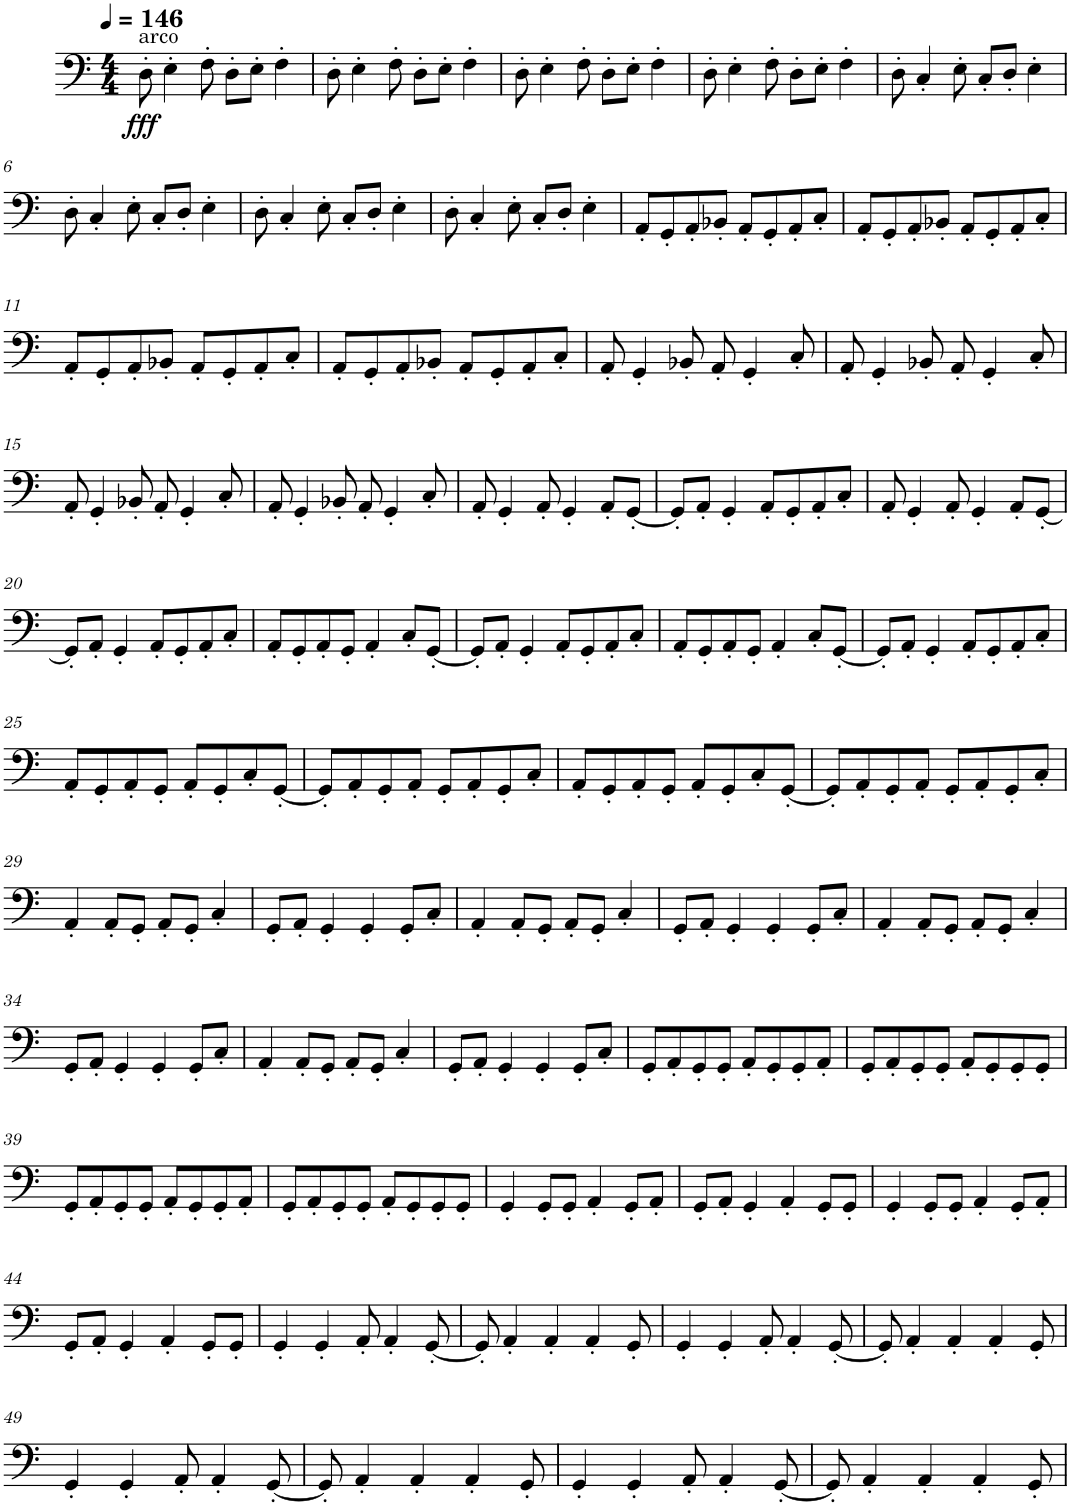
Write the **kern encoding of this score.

**kern	**dynam
*part1	*part1
*staff1	*staff1
*I"Violoncelo	*
*I'Vc.	*
*clefF4	*
*k[]	*
*M4/4	*
*MM146	*
=1	=1
!LO:TX:a:t=arco	!
!	!LO:DY:b
8D'\	fff
4E'\	.
8F'\	.
8D'\L	.
8E'\J	.
4F'\	.
=2	=2
8D'\	.
4E'\	.
8F'\	.
8D'\L	.
8E'\J	.
4F'\	.
=3	=3
8D'\	.
4E'\	.
8F'\	.
8D'\L	.
8E'\J	.
4F'\	.
=4	=4
8D'\	.
4E'\	.
8F'\	.
8D'\L	.
8E'\J	.
4F'\	.
=5	=5
8D'\	.
4C'/	.
8E'\	.
8C'/L	.
8D'/J	.
4E'\	.
!!LO:LB:g=z
=6	=6
8D'\	.
4C'/	.
8E'\	.
8C'/L	.
8D'/J	.
4E'\	.
=7	=7
8D'\	.
4C'/	.
8E'\	.
8C'/L	.
8D'/J	.
4E'\	.
=8	=8
8D'\	.
4C'/	.
8E'\	.
8C'/L	.
8D'/J	.
4E'\	.
=9	=9
8AA'/L	.
8GG'/	.
8AA'/	.
8BB-X'/J	.
8AA'/L	.
8GG'/	.
8AA'/	.
8C'/J	.
=10	=10
8AA'/L	.
8GG'/	.
8AA'/	.
8BB-X'/J	.
8AA'/L	.
8GG'/	.
8AA'/	.
8C'/J	.
!!LO:LB:g=z
=11	=11
8AA'/L	.
8GG'/	.
8AA'/	.
8BB-X'/J	.
8AA'/L	.
8GG'/	.
8AA'/	.
8C'/J	.
=12	=12
8AA'/L	.
8GG'/	.
8AA'/	.
8BB-X'/J	.
8AA'/L	.
8GG'/	.
8AA'/	.
8C'/J	.
=13	=13
8AA'/	.
4GG'/	.
8BB-X'/	.
8AA'/	.
4GG'/	.
8C'/	.
=14	=14
8AA'/	.
4GG'/	.
8BB-X'/	.
8AA'/	.
4GG'/	.
8C'/	.
!!LO:LB:g=z
=15	=15
8AA'/	.
4GG'/	.
8BB-X'/	.
8AA'/	.
4GG'/	.
8C'/	.
=16	=16
8AA'/	.
4GG'/	.
8BB-X'/	.
8AA'/	.
4GG'/	.
8C'/	.
=17	=17
8AA'/	.
4GG'/	.
8AA'/	.
4GG'/	.
8AA'/L	.
[8GG'/J	.
=18	=18
8GG'/L]	.
8AA'/J	.
4GG'/	.
8AA'/L	.
8GG'/	.
8AA'/	.
8C'/J	.
=19	=19
8AA'/	.
4GG'/	.
8AA'/	.
4GG'/	.
8AA'/L	.
[8GG'/J	.
!!LO:LB:g=z
=20	=20
8GG'/L]	.
8AA'/J	.
4GG'/	.
8AA'/L	.
8GG'/	.
8AA'/	.
8C'/J	.
=21	=21
8AA'/L	.
8GG'/	.
8AA'/	.
8GG'/J	.
4AA'/	.
8C'/L	.
[8GG'/J	.
=22	=22
8GG'/L]	.
8AA'/J	.
4GG'/	.
8AA'/L	.
8GG'/	.
8AA'/	.
8C'/J	.
=23	=23
8AA'/L	.
8GG'/	.
8AA'/	.
8GG'/J	.
4AA'/	.
8C'/L	.
[8GG'/J	.
=24	=24
8GG'/L]	.
8AA'/J	.
4GG'/	.
8AA'/L	.
8GG'/	.
8AA'/	.
8C'/J	.
!!LO:LB:g=z
=25	=25
8AA'/L	.
8GG'/	.
8AA'/	.
8GG'/J	.
8AA'/L	.
8GG'/	.
8C'/	.
[8GG'/J	.
=26	=26
8GG'/L]	.
8AA'/	.
8GG'/	.
8AA'/J	.
8GG'/L	.
8AA'/	.
8GG'/	.
8C'/J	.
=27	=27
8AA'/L	.
8GG'/	.
8AA'/	.
8GG'/J	.
8AA'/L	.
8GG'/	.
8C'/	.
[8GG'/J	.
=28	=28
8GG'/L]	.
8AA'/	.
8GG'/	.
8AA'/J	.
8GG'/L	.
8AA'/	.
8GG'/	.
8C'/J	.
!!LO:LB:g=z
=29	=29
4AA'/	.
8AA'/L	.
8GG'/J	.
8AA'/L	.
8GG'/J	.
4C'/	.
=30	=30
8GG'/L	.
8AA'/J	.
4GG'/	.
4GG'/	.
8GG'/L	.
8C'/J	.
=31	=31
4AA'/	.
8AA'/L	.
8GG'/J	.
8AA'/L	.
8GG'/J	.
4C'/	.
=32	=32
8GG'/L	.
8AA'/J	.
4GG'/	.
4GG'/	.
8GG'/L	.
8C'/J	.
=33	=33
4AA'/	.
8AA'/L	.
8GG'/J	.
8AA'/L	.
8GG'/J	.
4C'/	.
!!LO:LB:g=z
=34	=34
8GG'/L	.
8AA'/J	.
4GG'/	.
4GG'/	.
8GG'/L	.
8C'/J	.
=35	=35
4AA'/	.
8AA'/L	.
8GG'/J	.
8AA'/L	.
8GG'/J	.
4C'/	.
=36	=36
8GG'/L	.
8AA'/J	.
4GG'/	.
4GG'/	.
8GG'/L	.
8C'/J	.
=37	=37
8GG'/L	.
8AA'/	.
8GG'/	.
8GG'/J	.
8AA'/L	.
8GG'/	.
8GG'/	.
8AA'/J	.
=38	=38
8GG'/L	.
8AA'/	.
8GG'/	.
8GG'/J	.
8AA'/L	.
8GG'/	.
8GG'/	.
8GG'/J	.
!!LO:LB:g=z
=39	=39
8GG'/L	.
8AA'/	.
8GG'/	.
8GG'/J	.
8AA'/L	.
8GG'/	.
8GG'/	.
8AA'/J	.
=40	=40
8GG'/L	.
8AA'/	.
8GG'/	.
8GG'/J	.
8AA'/L	.
8GG'/	.
8GG'/	.
8GG'/J	.
=41	=41
4GG'/	.
8GG'/L	.
8GG'/J	.
4AA'/	.
8GG'/L	.
8AA'/J	.
=42	=42
8GG'/L	.
8AA'/J	.
4GG'/	.
4AA'/	.
8GG'/L	.
8GG'/J	.
=43	=43
4GG'/	.
8GG'/L	.
8GG'/J	.
4AA'/	.
8GG'/L	.
8AA'/J	.
!!LO:LB:g=z
=44	=44
8GG'/L	.
8AA'/J	.
4GG'/	.
4AA'/	.
8GG'/L	.
8GG'/J	.
=45	=45
4GG'/	.
4GG'/	.
8AA'/	.
4AA'/	.
[8GG'/	.
=46	=46
8GG'/]	.
4AA'/	.
4AA'/	.
4AA'/	.
8GG'/	.
=47	=47
4GG'/	.
4GG'/	.
8AA'/	.
4AA'/	.
[8GG'/	.
=48	=48
8GG'/]	.
4AA'/	.
4AA'/	.
4AA'/	.
8GG'/	.
!!LO:LB:g=z
=49	=49
4GG'/	.
4GG'/	.
8AA'/	.
4AA'/	.
[8GG'/	.
=50	=50
8GG'/]	.
4AA'/	.
4AA'/	.
4AA'/	.
8GG'/	.
=51	=51
4GG'/	.
4GG'/	.
8AA'/	.
4AA'/	.
[8GG'/	.
=52	=52
8GG'/]	.
4AA'/	.
4AA'/	.
4AA'/	.
8GG'/	.
=	=
*-	*-
